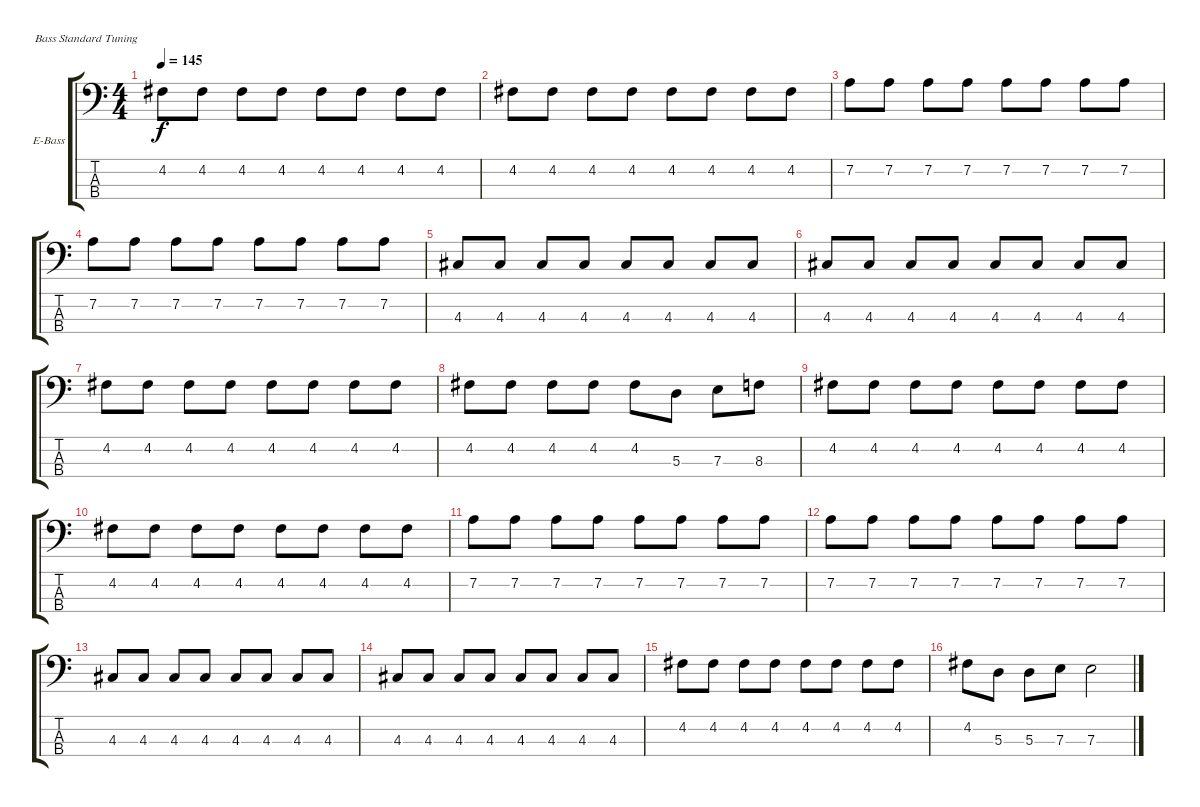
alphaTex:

\defaultSystemsLayout 4
\bracketExtendMode groupsimilarinstruments
\firstSystemTrackNameOrientation horizontal
\otherSystemsTrackNameOrientation horizontal
\track ("Electric Bass" "E-Bass") {instrument electricbassfinger}
\staff {score tabs}
\tuning (G2 D2 A1 E1)
\ts (4 4)
\tempo 145
\clef f4
\ks c
4.2.8{dy f} 4.2.8 4.2.8 4.2.8 4.2.8 4.2.8 4.2.8 4.2.8 |
4.2.8 4.2.8 4.2.8 4.2.8 4.2.8 4.2.8 4.2.8 4.2.8 |
7.2.8 7.2.8 7.2.8 7.2.8 7.2.8 7.2.8 7.2.8 7.2.8 |
7.2.8 7.2.8 7.2.8 7.2.8 7.2.8 7.2.8 7.2.8 7.2.8 |
4.3.8 4.3.8 4.3.8 4.3.8 4.3.8 4.3.8 4.3.8 4.3.8 |
4.3.8 4.3.8 4.3.8 4.3.8 4.3.8 4.3.8 4.3.8 4.3.8 |
4.2.8 4.2.8 4.2.8 4.2.8 4.2.8 4.2.8 4.2.8 4.2.8 |
4.2.8 4.2.8 4.2.8 4.2.8 4.2.8 5.3.8 7.3.8 8.3.8 |
4.2.8 4.2.8 4.2.8 4.2.8 4.2.8 4.2.8 4.2.8 4.2.8 |
4.2.8 4.2.8 4.2.8 4.2.8 4.2.8 4.2.8 4.2.8 4.2.8 |
7.2.8 7.2.8 7.2.8 7.2.8 7.2.8 7.2.8 7.2.8 7.2.8 |
7.2.8 7.2.8 7.2.8 7.2.8 7.2.8 7.2.8 7.2.8 7.2.8 |
4.3.8 4.3.8 4.3.8 4.3.8 4.3.8 4.3.8 4.3.8 4.3.8 |
4.3.8 4.3.8 4.3.8 4.3.8 4.3.8 4.3.8 4.3.8 4.3.8 |
4.2.8 4.2.8 4.2.8 4.2.8 4.2.8 4.2.8 4.2.8 4.2.8 |
4.2.8 5.3.8 5.3.8 7.3.8 7.3.2
